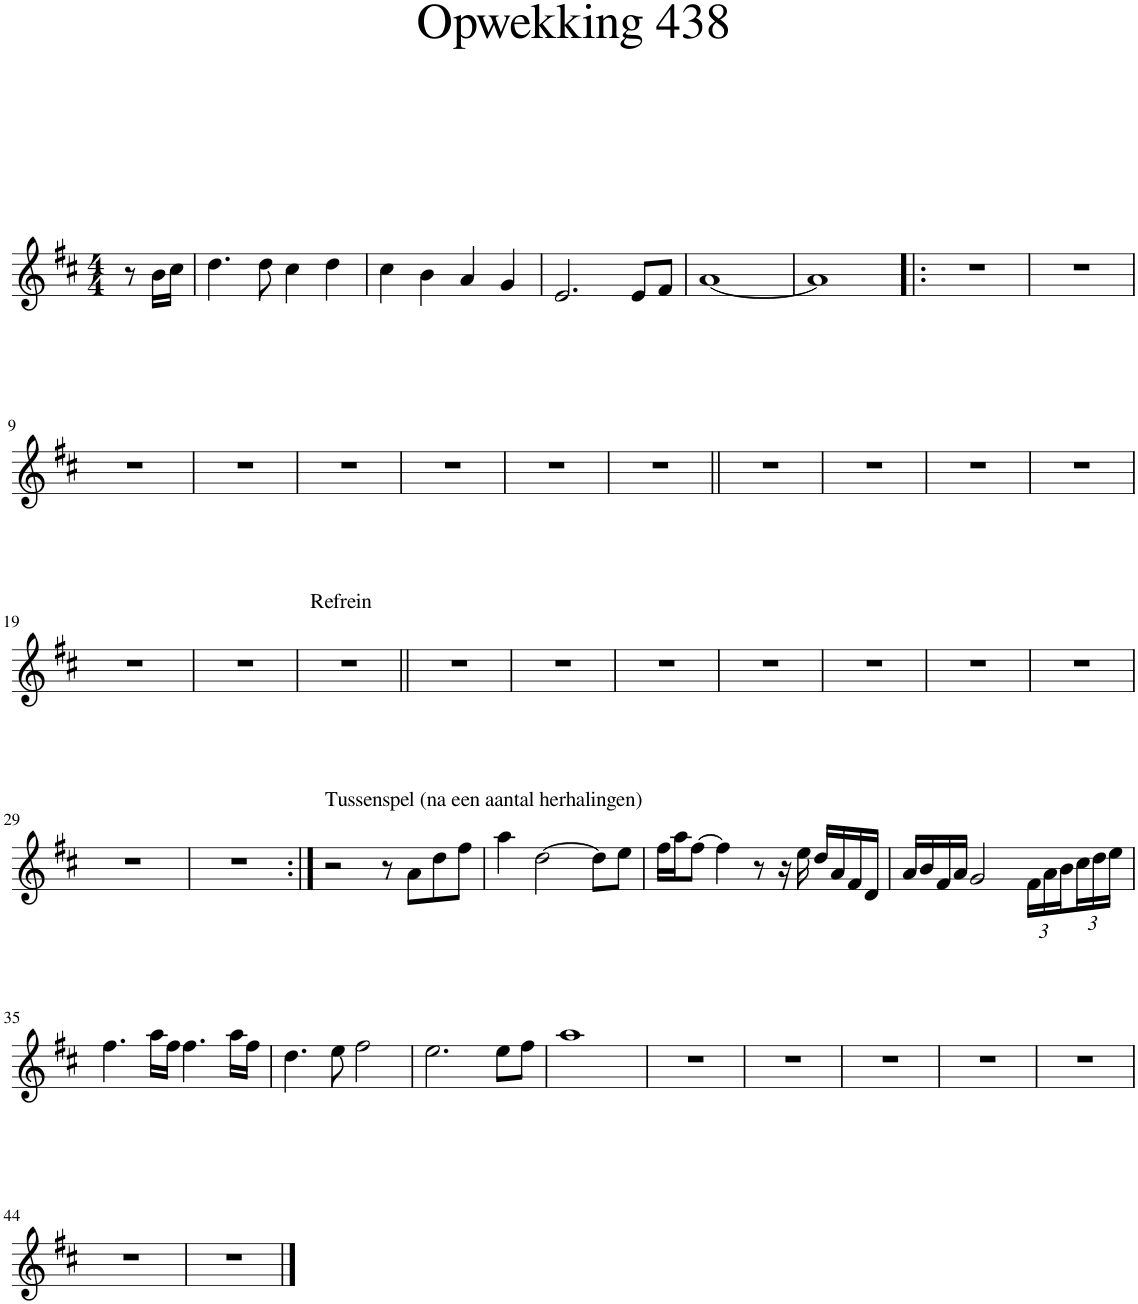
**kern
*part1
*staff1
*I"Trompet in Bb
*clefG2
*Trd1c2
*k[f#c#]
*M4/4
=1
8r
16b\LL
16cc#\JJ
=2
4.dd\
8dd\
4cc#\
4dd\
=3
4cc#\
4b\
4a/
4g/
=4
2.e/
8e/L
8f#/J
=5
[1a
=6
1a]
=7!|:
1r
=8
1r
!!LO:LB:g=z
=9
1r
=10
1r
=11
1r
=12
1r
=13
1r
=14
1r
=15||
1r
=16
1r
=17
1r
=18
1r
!!LO:LB:g=z
=19
1r
=20
1r
=21
!LO:TX:a:t=Refrein
1r
=22||
1r
=23
1r
=24
1r
=25
1r
=26
1r
=27
1r
=28
1r
!!LO:LB:g=z
=29
1r
=30
1r
=31:|!
!LO:TX:a:t=Tussenspel (na een aantal herhalingen)
2r
8r
8a\L
8dd\
8ff#\J
=32
4aa\
[2dd\
8dd\L]
8ee\J
=33
16ff#\LL
16aa\J
[8ff#\J
4ff#\]
8r
16r
16ee\
16dd/LL
16a/
16f#/
16d/JJ
=34
16a/LL
16b/
16f#/
16a/JJ
2g/
*Xbrackettup
24f#\LL
24a\
24b\
24cc#\
24dd\
24ee\JJ
!!LO:LB:g=z
=35
4.ff#\
16aa\LL
16ff#\JJ
4.ff#\
16aa\LL
16ff#\JJ
=36
4.dd\
8ee\
2ff#\
=37
2.ee\
8ee\L
8ff#\J
=38
1aa
=39
1r
=40
1r
=41
1r
=42
1r
=43
1r
!!LO:LB:g=z
=44
1r
=45
1r
==
*-
